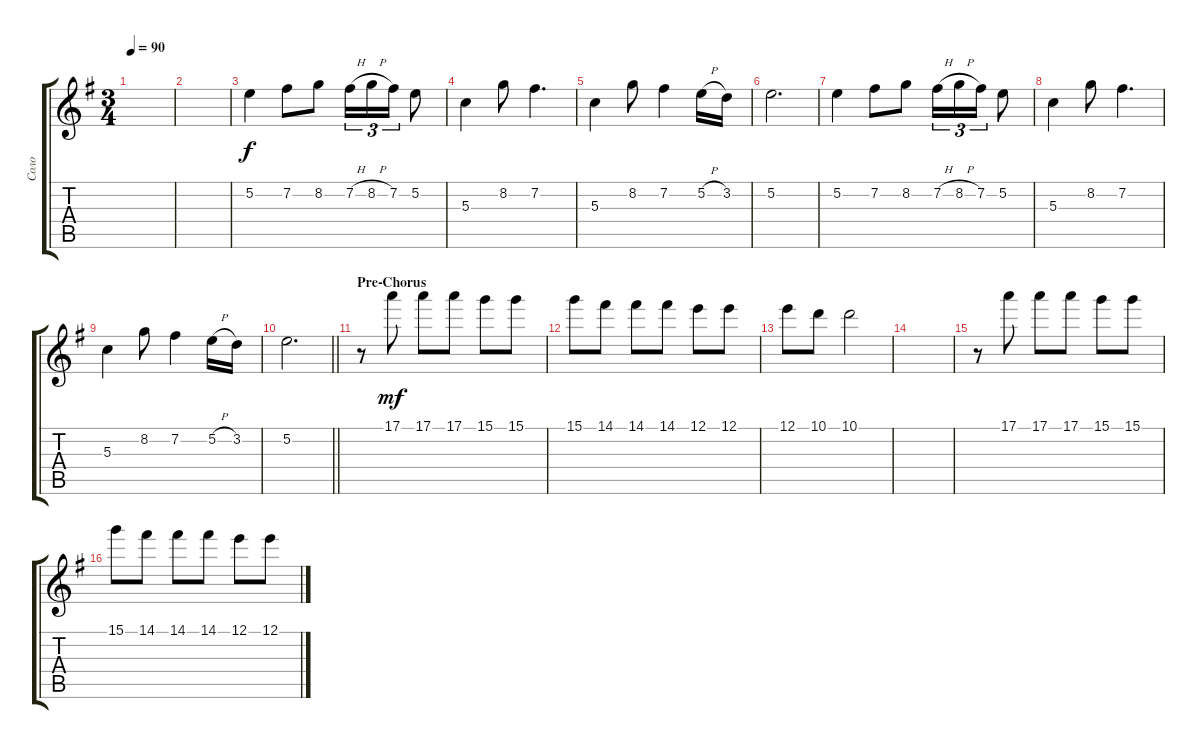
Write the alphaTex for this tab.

\track ("Соло" "Соло") {instrument acousticguitarsteel}
\staff {score tabs}
\tuning (E4 B3 G3 D3 A2 E2) {hide}
\ts (3 4)
\tempo 90
\clef g2
\ks eminor
|
|
5.2.4 7.2.8 8.2.8 7.2{h}.16{tu (3 2)} 8.2{h}.16{tu (3 2)} 7.2.16{tu (3 2)} 5.2.8 |
5.3.4 8.2.8 7.2.4{d} |
5.3.4 8.2.8 7.2.4 5.2{h}.16 3.2.16 |
5.2.2{d} |
5.2.4 7.2.8 8.2.8 7.2{h}.16{tu (3 2)} 8.2{h}.16{tu (3 2)} 7.2.16{tu (3 2)} 5.2.8 |
5.3.4 8.2.8 7.2.4{d} |
5.3.4 8.2.8 7.2.4 5.2{h}.16 3.2.16 |
\barLineRight lightlight
5.2.2{d} |
\section ("" "Pre-Chorus")
r.8 17.1.8{dy mf} 17.1.8 17.1.8 15.1.8 15.1.8 |
15.1.8 14.1.8 14.1.8 14.1.8 12.1.8 12.1.8 |
12.1.8 10.1.8 10.1.2 |
|
r.8 17.1.8 17.1.8 17.1.8 15.1.8 15.1.8 |
15.1.8 14.1.8 14.1.8 14.1.8 12.1.8 12.1.8
